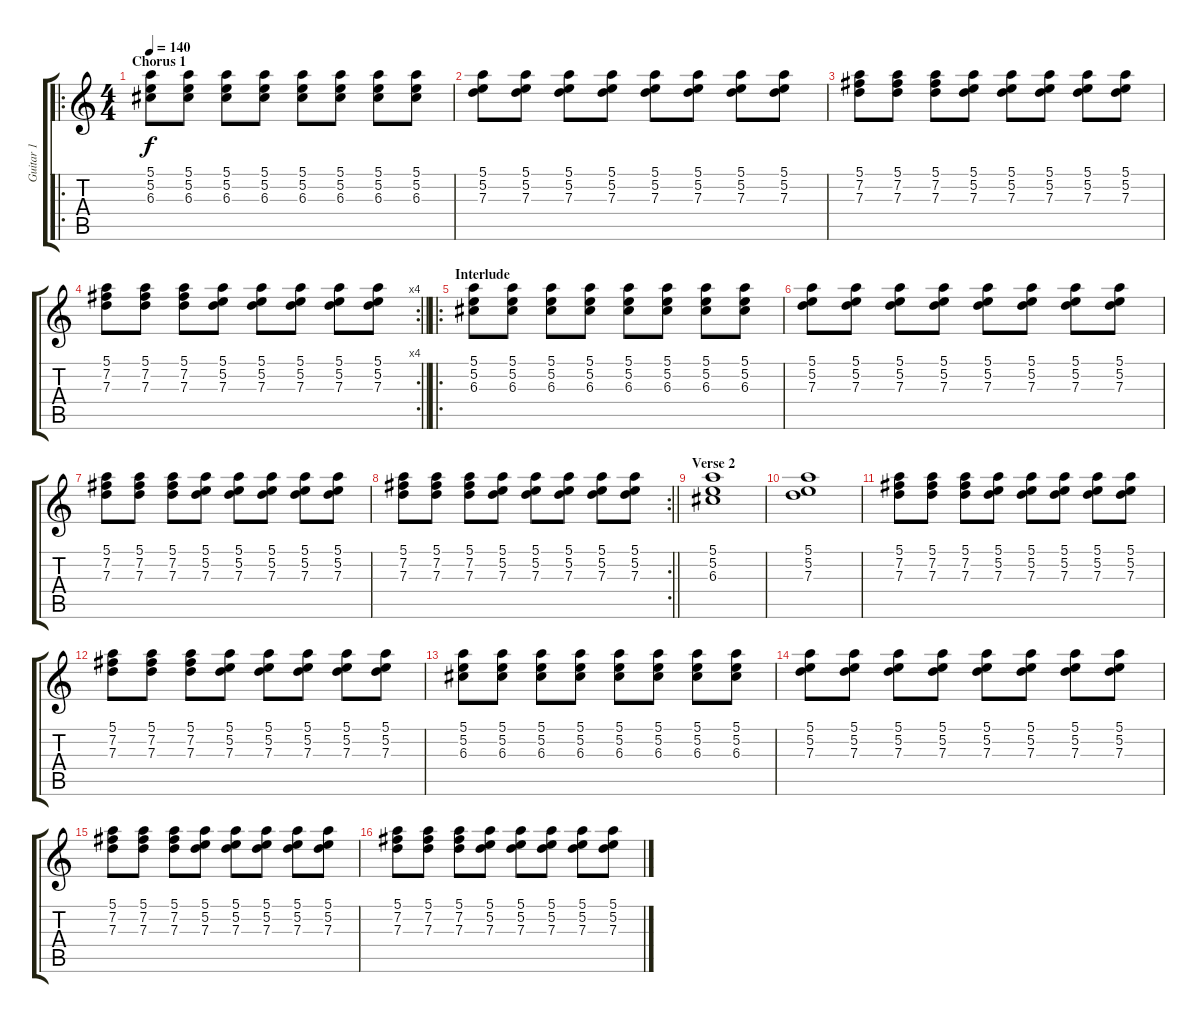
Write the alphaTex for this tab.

\track ("Guitar 1" "Guitar 1") {instrument electricguitarclean}
\staff {score tabs}
\tuning (E4 B3 G3 D3 A2 E2) {hide}
\ro
\ts (4 4)
\section ("" "Chorus 1")
\tempo 140
\clef g2
\ks c
(5.1 5.2 6.3).8{dy f} (5.1 5.2 6.3).8 (5.1 5.2 6.3).8 (5.1 5.2 6.3).8 (5.1 5.2 6.3).8 (5.1 5.2 6.3).8 (5.1 5.2 6.3).8 (5.1 5.2 6.3).8 |
(5.1 5.2 7.3).8 (5.1 5.2 7.3).8 (5.1 5.2 7.3).8 (5.1 5.2 7.3).8 (5.1 5.2 7.3).8 (5.1 5.2 7.3).8 (5.1 5.2 7.3).8 (5.1 5.2 7.3).8 |
(5.1 7.2 7.3).8 (5.1 7.2 7.3).8 (5.1 7.2 7.3).8 (5.1 5.2 7.3).8 (5.1 5.2 7.3).8 (5.1 5.2 7.3).8 (5.1 5.2 7.3).8 (5.1 5.2 7.3).8 |
\rc 4
\barLineRight lightlight
(5.1 7.2 7.3).8 (5.1 7.2 7.3).8 (5.1 7.2 7.3).8 (5.1 5.2 7.3).8 (5.1 5.2 7.3).8 (5.1 5.2 7.3).8 (5.1 5.2 7.3).8 (5.1 5.2 7.3).8 |
\ro
\section ("" "Interlude")
(5.1 5.2 6.3).8 (5.1 5.2 6.3).8 (5.1 5.2 6.3).8 (5.1 5.2 6.3).8 (5.1 5.2 6.3).8 (5.1 5.2 6.3).8 (5.1 5.2 6.3).8 (5.1 5.2 6.3).8 |
(5.1 5.2 7.3).8 (5.1 5.2 7.3).8 (5.1 5.2 7.3).8 (5.1 5.2 7.3).8 (5.1 5.2 7.3).8 (5.1 5.2 7.3).8 (5.1 5.2 7.3).8 (5.1 5.2 7.3).8 |
(5.1 7.2 7.3).8 (5.1 7.2 7.3).8 (5.1 7.2 7.3).8 (5.1 5.2 7.3).8 (5.1 5.2 7.3).8 (5.1 5.2 7.3).8 (5.1 5.2 7.3).8 (5.1 5.2 7.3).8 |
\rc 2
\barLineRight lightlight
(5.1 7.2 7.3).8 (5.1 7.2 7.3).8 (5.1 7.2 7.3).8 (5.1 5.2 7.3).8 (5.1 5.2 7.3).8 (5.1 5.2 7.3).8 (5.1 5.2 7.3).8 (5.1 5.2 7.3).8 |
\section ("" "Verse 2")
(5.1 5.2 6.3).1 |
(5.1 5.2 7.3).1 |
(5.1 7.2 7.3).8 (5.1 7.2 7.3).8 (5.1 7.2 7.3).8 (5.1 5.2 7.3).8 (5.1 5.2 7.3).8 (5.1 5.2 7.3).8 (5.1 5.2 7.3).8 (5.1 5.2 7.3).8 |
(5.1 7.2 7.3).8 (5.1 7.2 7.3).8 (5.1 7.2 7.3).8 (5.1 5.2 7.3).8 (5.1 5.2 7.3).8 (5.1 5.2 7.3).8 (5.1 5.2 7.3).8 (5.1 5.2 7.3).8 |
(5.1 5.2 6.3).8 (5.1 5.2 6.3).8 (5.1 5.2 6.3).8 (5.1 5.2 6.3).8 (5.1 5.2 6.3).8 (5.1 5.2 6.3).8 (5.1 5.2 6.3).8 (5.1 5.2 6.3).8 |
(5.1 5.2 7.3).8 (5.1 5.2 7.3).8 (5.1 5.2 7.3).8 (5.1 5.2 7.3).8 (5.1 5.2 7.3).8 (5.1 5.2 7.3).8 (5.1 5.2 7.3).8 (5.1 5.2 7.3).8 |
(5.1 7.2 7.3).8 (5.1 7.2 7.3).8 (5.1 7.2 7.3).8 (5.1 5.2 7.3).8 (5.1 5.2 7.3).8 (5.1 5.2 7.3).8 (5.1 5.2 7.3).8 (5.1 5.2 7.3).8 |
(5.1 7.2 7.3).8 (5.1 7.2 7.3).8 (5.1 7.2 7.3).8 (5.1 5.2 7.3).8 (5.1 5.2 7.3).8 (5.1 5.2 7.3).8 (5.1 5.2 7.3).8 (5.1 5.2 7.3).8
